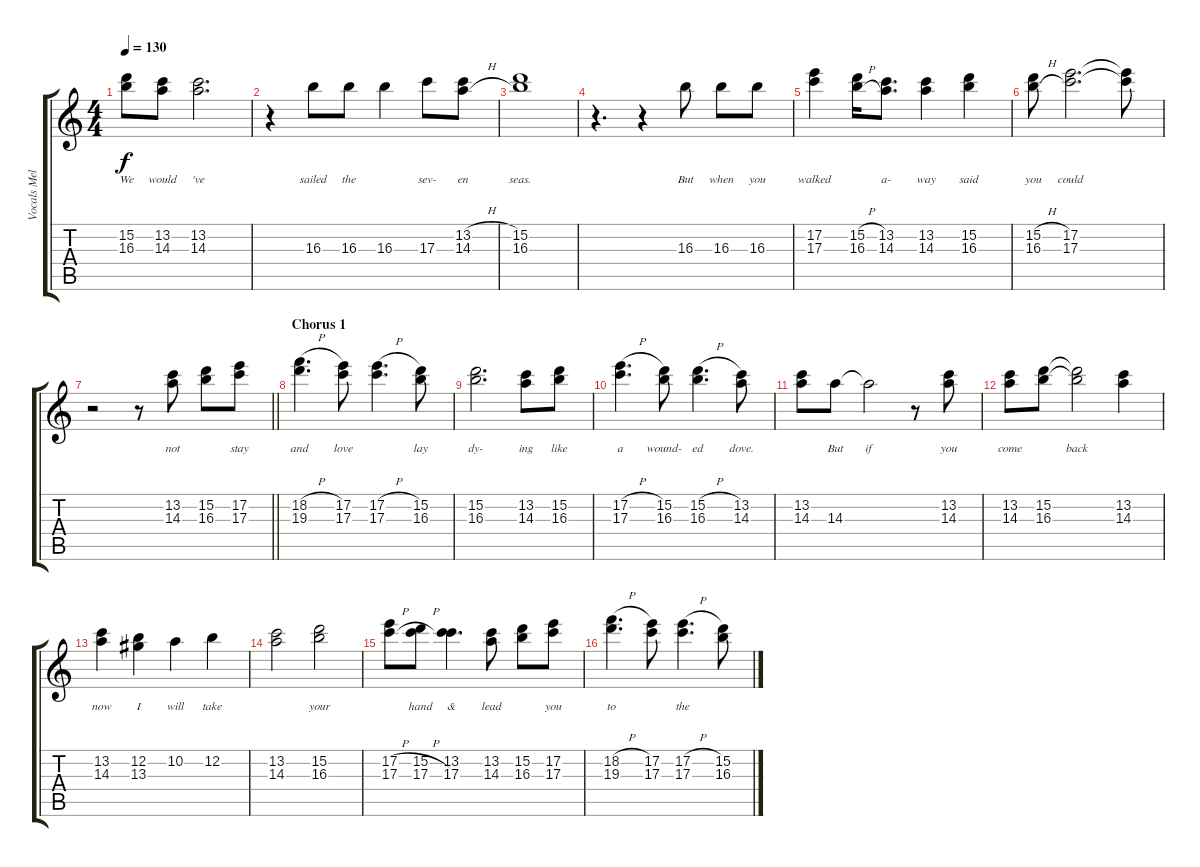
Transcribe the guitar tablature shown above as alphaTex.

\track ("Vocals Melody & Harmony" "Vocals Mel") {instrument contrabass}
\staff {score tabs}
\tuning (E4 B3 G3 D3 A2 E2) {hide}
\ts (4 4)
\tempo 130
\clef g2
\ks c
(15.2{t} 16.3{t}).8{lyrics (0 "We") lyrics (1 "") lyrics (2 "") lyrics (3 "") lyrics (4 "") dy f} (13.2 14.3).8{lyrics (0 "would") lyrics (1 "") lyrics (2 "") lyrics (3 "") lyrics (4 "")} (13.2 14.3).2{d lyrics (0 "'ve") lyrics (1 "") lyrics (2 "") lyrics (3 "") lyrics (4 "")} |
r.4 16.3.8{lyrics (0 "sailed") lyrics (1 "") lyrics (2 "") lyrics (3 "") lyrics (4 "")} 16.3.8{lyrics (0 "the") lyrics (1 "") lyrics (2 "") lyrics (3 "") lyrics (4 "")} 16.3.4{lyrics (0 "") lyrics (1 "") lyrics (2 "") lyrics (3 "") lyrics (4 "")} 17.3.8{lyrics (0 "sev-") lyrics (1 "") lyrics (2 "") lyrics (3 "") lyrics (4 "")} (13.2{h} 14.3{h}).8{lyrics (0 "en") lyrics (1 "") lyrics (2 "") lyrics (3 "") lyrics (4 "")} |
(15.2 16.3).1{lyrics (0 "seas.") lyrics (1 "") lyrics (2 "") lyrics (3 "") lyrics (4 "")} |
r.4{d} r.4 16.3.8{lyrics (0 "But") lyrics (1 "") lyrics (2 "") lyrics (3 "") lyrics (4 "")} 16.3.8{lyrics (0 "when") lyrics (1 "") lyrics (2 "") lyrics (3 "") lyrics (4 "")} 16.3.8{lyrics (0 "you") lyrics (1 "") lyrics (2 "") lyrics (3 "") lyrics (4 "")} |
(17.2 17.3).4{lyrics (0 "walked") lyrics (1 "") lyrics (2 "") lyrics (3 "") lyrics (4 "")} (15.2{h} 16.3{h}).16{lyrics (0 "") lyrics (1 "") lyrics (2 "") lyrics (3 "") lyrics (4 "")} (13.2 14.3).8{d lyrics (0 "a-") lyrics (1 "") lyrics (2 "") lyrics (3 "") lyrics (4 "")} (13.2 14.3).4{lyrics (0 "way") lyrics (1 "") lyrics (2 "") lyrics (3 "") lyrics (4 "")} (15.2 16.3).4{lyrics (0 "said") lyrics (1 "") lyrics (2 "") lyrics (3 "") lyrics (4 "")} |
(15.2{h} 16.3{h}).8{lyrics (0 "you") lyrics (1 "") lyrics (2 "") lyrics (3 "") lyrics (4 "")} (17.2 17.3).2{d lyrics (0 "could") lyrics (1 "") lyrics (2 "") lyrics (3 "") lyrics (4 "")} (17.2{t} 17.3{t}).8{lyrics (0 "") lyrics (1 "") lyrics (2 "") lyrics (3 "") lyrics (4 "")} |
\barLineRight lightlight
r.2 r.8 (13.2 14.3).8{lyrics (0 "not") lyrics (1 "") lyrics (2 "") lyrics (3 "") lyrics (4 "")} (15.2 16.3).8{lyrics (0 "") lyrics (1 "") lyrics (2 "") lyrics (3 "") lyrics (4 "")} (17.2 17.3).8{lyrics (0 "stay") lyrics (1 "") lyrics (2 "") lyrics (3 "") lyrics (4 "")} |
\section ("" "Chorus 1")
(18.2{h} 19.3).4{d lyrics (0 "and") lyrics (1 "") lyrics (2 "") lyrics (3 "") lyrics (4 "")} (17.2 17.3).8{lyrics (0 "love") lyrics (1 "") lyrics (2 "") lyrics (3 "") lyrics (4 "")} (17.2{h} 17.3).4{d lyrics (0 "") lyrics (1 "") lyrics (2 "") lyrics (3 "") lyrics (4 "")} (15.2 16.3).8{lyrics (0 "lay") lyrics (1 "") lyrics (2 "") lyrics (3 "") lyrics (4 "")} |
(15.2 16.3).2{d lyrics (0 "dy-") lyrics (1 "") lyrics (2 "") lyrics (3 "") lyrics (4 "")} (13.2 14.3).8{lyrics (0 "ing") lyrics (1 "") lyrics (2 "") lyrics (3 "") lyrics (4 "")} (15.2 16.3).8{lyrics (0 "like") lyrics (1 "") lyrics (2 "") lyrics (3 "") lyrics (4 "")} |
(17.2{h} 17.3).4{d lyrics (0 "a") lyrics (1 "") lyrics (2 "") lyrics (3 "") lyrics (4 "")} (15.2 16.3).8{lyrics (0 "wound-") lyrics (1 "") lyrics (2 "") lyrics (3 "") lyrics (4 "")} (15.2{h} 16.3).4{d lyrics (0 "ed") lyrics (1 "") lyrics (2 "") lyrics (3 "") lyrics (4 "")} (13.2 14.3).8{lyrics (0 "dove.") lyrics (1 "") lyrics (2 "") lyrics (3 "") lyrics (4 "")} |
(13.2 14.3).8{lyrics (0 "") lyrics (1 "") lyrics (2 "") lyrics (3 "") lyrics (4 "")} 14.3.8{lyrics (0 "But") lyrics (1 "") lyrics (2 "") lyrics (3 "") lyrics (4 "")} 14.3{t}.2{lyrics (0 "if") lyrics (1 "") lyrics (2 "") lyrics (3 "") lyrics (4 "")} r.8 (13.2 14.3).8{lyrics (0 "you") lyrics (1 "") lyrics (2 "") lyrics (3 "") lyrics (4 "")} |
(13.2 14.3).8{lyrics (0 "come") lyrics (1 "") lyrics (2 "") lyrics (3 "") lyrics (4 "")} (15.2 16.3).8{lyrics (0 "") lyrics (1 "") lyrics (2 "") lyrics (3 "") lyrics (4 "")} (15.2{t} 16.3{t}).2{lyrics (0 "back") lyrics (1 "") lyrics (2 "") lyrics (3 "") lyrics (4 "")} (13.2 14.3).4{lyrics (0 "") lyrics (1 "") lyrics (2 "") lyrics (3 "") lyrics (4 "")} |
(13.2 14.3).4{lyrics (0 "now") lyrics (1 "") lyrics (2 "") lyrics (3 "") lyrics (4 "")} (12.2 13.3).4{lyrics (0 "I") lyrics (1 "") lyrics (2 "") lyrics (3 "") lyrics (4 "")} 10.2.4{lyrics (0 "will") lyrics (1 "") lyrics (2 "") lyrics (3 "") lyrics (4 "")} 12.2.4{lyrics (0 "take") lyrics (1 "") lyrics (2 "") lyrics (3 "") lyrics (4 "")} |
(13.2 14.3).2{lyrics (0 "") lyrics (1 "") lyrics (2 "") lyrics (3 "") lyrics (4 "")} (15.2 16.3).2{lyrics (0 "your") lyrics (1 "") lyrics (2 "") lyrics (3 "") lyrics (4 "")} |
(17.2{h} 17.3{h}).8{lyrics (0 "") lyrics (1 "") lyrics (2 "") lyrics (3 "") lyrics (4 "")} (15.2{h} 17.3{h}).8{lyrics (0 "hand") lyrics (1 "") lyrics (2 "") lyrics (3 "") lyrics (4 "")} (13.2 17.3).4{d lyrics (0 "&") lyrics (1 "") lyrics (2 "") lyrics (3 "") lyrics (4 "")} (13.2 14.3).8{lyrics (0 "lead") lyrics (1 "") lyrics (2 "") lyrics (3 "") lyrics (4 "")} (15.2 16.3).8{lyrics (0 "") lyrics (1 "") lyrics (2 "") lyrics (3 "") lyrics (4 "")} (17.2 17.3).8{lyrics (0 "you") lyrics (1 "") lyrics (2 "") lyrics (3 "") lyrics (4 "")} |
(18.2{h} 19.3).4{d lyrics (0 "to") lyrics (1 "") lyrics (2 "") lyrics (3 "") lyrics (4 "")} (17.2 17.3).8{lyrics (0 "") lyrics (1 "") lyrics (2 "") lyrics (3 "") lyrics (4 "")} (17.2{h} 17.3).4{d lyrics (0 "the") lyrics (1 "") lyrics (2 "") lyrics (3 "") lyrics (4 "")} (15.2 16.3).8{lyrics (0 "") lyrics (1 "") lyrics (2 "") lyrics (3 "") lyrics (4 "")}
